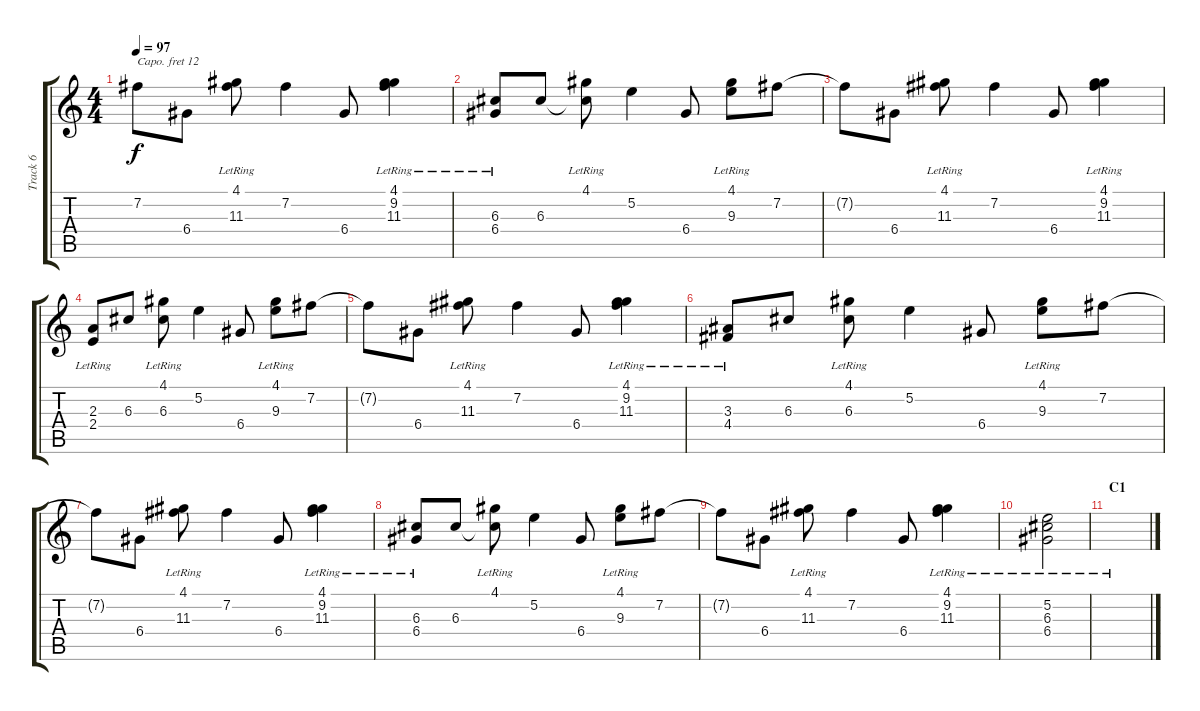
\track ("Track 6" "Track 6") {instrument acousticgrandpiano}
\staff {score tabs}
\capo 12
\tuning (E4 B3 G3 D3 A2 E2) {hide}
\ts (4 4)
\tempo 97
\clef g2
\ks c
7.2{t}.8{dy f} 6.4.8 (4.1{lr} 11.3{lr}).8 7.2.4 6.4.8 (4.1{lr} 9.2 11.3{lr}).4 |
(6.3{lr} 6.4{lr}).8 6.3.8 (4.1{lr} 6.3{t}).8 5.2.4 6.4.8 (4.1{lr} 9.3{lr}).8 7.2.8 |
7.2{t}.8 6.4.8 (4.1{lr} 11.3{lr}).8 7.2.4 6.4.8 (4.1{lr} 9.2 11.3{lr}).4 |
(2.3 2.4{lr}).8 6.3.8 (4.1{lr} 6.3{lr}).8 5.2.4 6.4.8 (4.1{lr} 9.3{lr}).8 7.2.8 |
7.2{t}.8 6.4.8 (4.1{lr} 11.3{lr}).8 7.2.4 6.4.8 (4.1{lr} 9.2 11.3{lr}).4 |
(3.3{lr} 4.4{lr}).8 6.3.8 (4.1{lr} 6.3{lr}).8 5.2.4 6.4.8 (4.1{lr} 9.3{lr}).8 7.2.8 |
7.2{t}.8 6.4.8 (4.1{lr} 11.3{lr}).8 7.2.4 6.4.8 (4.1{lr} 9.2 11.3{lr}).4 |
(6.3{lr} 6.4{lr}).8 6.3.8 (4.1{lr} 6.3{t}).8 5.2.4 6.4.8 (4.1{lr} 9.3{lr}).8 7.2.8 |
7.2{t}.8 6.4.8 (4.1{lr} 11.3{lr}).8 7.2.4 6.4.8 (4.1{lr} 9.2 11.3{lr}).4 |
(5.2 6.3{lr} 6.4{lr}).2 |
\section ("" "C1")
